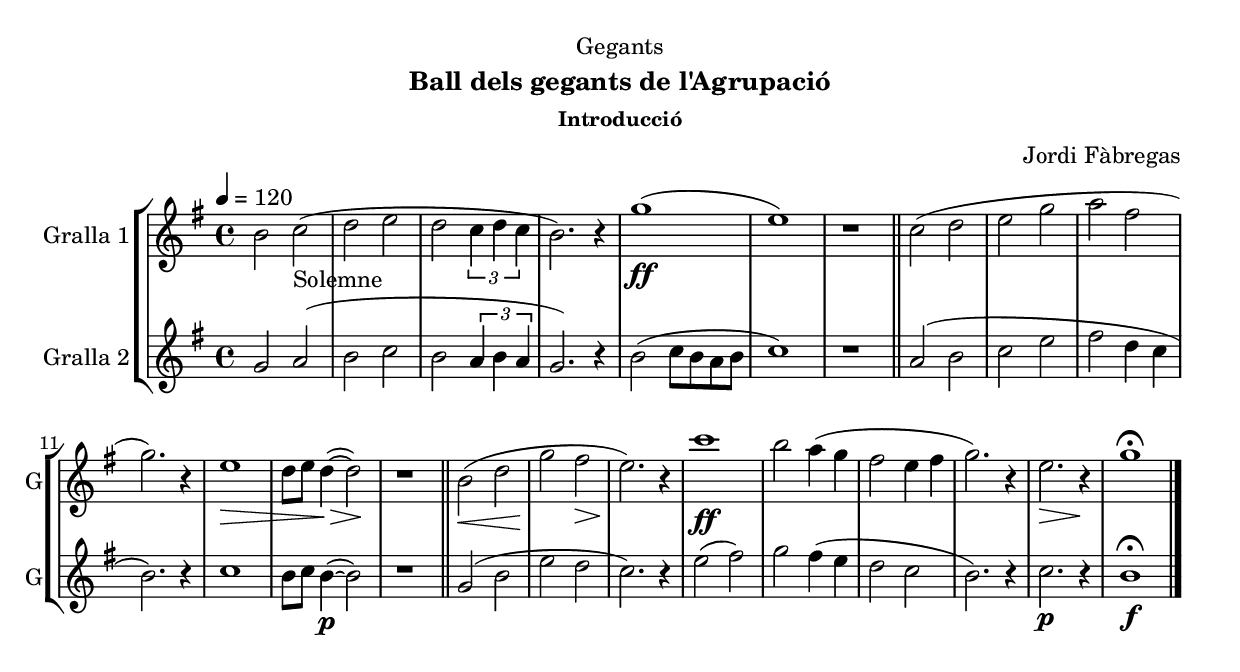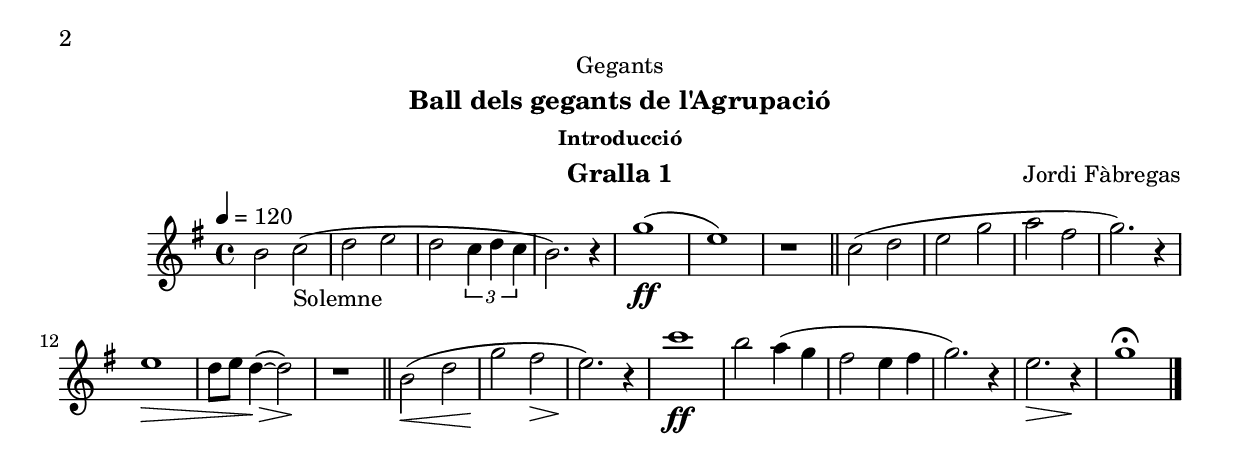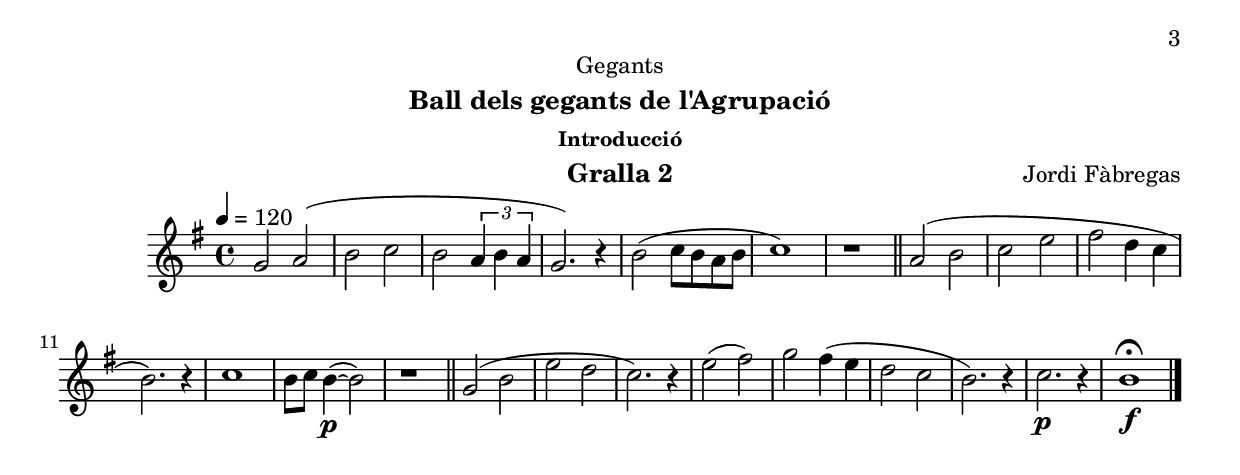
\version "2.16.2"

\header {
  dedication="Gegants"
  title=""
  subtitle="Ball dels gegants de l'Agrupació"
  subsubtitle="Introducció"
  poet=""
  meter=""
  piece=""
  composer="Jordi Fàbregas"
  arranger=""
  opus=""
  instrument=""
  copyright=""
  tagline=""
}

liniaroAa =
\relative b'
{
  \tempo 4=120
  \clef treble
  \key g \major
  \time 4/4
  b2 c _"Solemne" (  |
  d2 e  |
  d2 \times 2/3 { c4 d c }  |
  b2. ) r4  |
  %05
  g'1 ( \ff  |
  e1 )  |
  r1  \bar "||"
  c2 ( d  |
  e2 g  |
  %10
  a2 fis  |
  g2. ) r4  |
  e1 \> \!  |
  d8 e d4 ~ ( \> d2 \! )  |
  r1  \bar "||"
  %15
  b2 ( \< d  |
  g2 \! fis \>  |
  e2. ) \! r4  |
  c'1  \ff   |
  b2 a4 ( g  |
  %20
  fis2 e4 fis  |
  g2. ) r4  |
  e2. \> r4 \!  |
  g1\fermata  \bar "|."
}

liniaroAb =
\relative g'
{
  \tempo 4=120
  \clef treble
  \key g \major
  \time 4/4
  g2 a (  |
  b2 c  |
  b2 \times 2/3 { a4 b a }  |
  g2. ) r4  |
  %05
  b2 ( c8 b a b  |
  c1 )  |
  r1  \bar "||"
  a2 ( b  |
  c2 e  |
  %10
  fis2 d4 c  |
  b2. ) r4  |
  c1  |
  b8 c b4 ~ ( \p b2 )  |
  r1  \bar "||"
  %15
  g2 ( b  |
  e2 d  |
  c2. ) r4  |
  e2 ( fis )  |
  g2 fis4 ( e  |
  %20
  d2 c  |
  b2. ) r4  |
  c2. \p r4  |
  b1\fermata \f  \bar "|."
}

\bookpart {
  \score {
    \new StaffGroup {
      \override Score.RehearsalMark #'self-alignment-X = #LEFT
      <<
        \new Staff \with {instrumentName = #"Gralla 1" shortInstrumentName = #"G"} \liniaroAa
        \new Staff \with {instrumentName = #"Gralla 2" shortInstrumentName = #"G"} \liniaroAb
      >>
    }
    \layout {}
  }
  \score { \unfoldRepeats
    \new StaffGroup {
      \override Score.RehearsalMark #'self-alignment-X = #LEFT
      <<
        \new Staff \with {instrumentName = #"Gralla 1" shortInstrumentName = #"G"} \liniaroAa
        \new Staff \with {instrumentName = #"Gralla 2" shortInstrumentName = #"G"} \liniaroAb
      >>
    }
    \midi {
      \set Staff.midiInstrument = "oboe"
      \set DrumStaff.midiInstrument = "drums"
    }
  }
}

\bookpart {
  \header {instrument="Gralla 1"}
  \score {
    \new StaffGroup {
      \override Score.RehearsalMark #'self-alignment-X = #LEFT
      <<
        \new Staff \liniaroAa
      >>
    }
    \layout {}
  }
  \score { \unfoldRepeats
    \new StaffGroup {
      \override Score.RehearsalMark #'self-alignment-X = #LEFT
      <<
        \new Staff \liniaroAa
      >>
    }
    \midi {
      \set Staff.midiInstrument = "oboe"
      \set DrumStaff.midiInstrument = "drums"
    }
  }
}

\bookpart {
  \header {instrument="Gralla 2"}
  \score {
    \new StaffGroup {
      \override Score.RehearsalMark #'self-alignment-X = #LEFT
      <<
        \new Staff \liniaroAb
      >>
    }
    \layout {}
  }
  \score { \unfoldRepeats
    \new StaffGroup {
      \override Score.RehearsalMark #'self-alignment-X = #LEFT
      <<
        \new Staff \liniaroAb
      >>
    }
    \midi {
      \set Staff.midiInstrument = "oboe"
      \set DrumStaff.midiInstrument = "drums"
    }
  }
}

